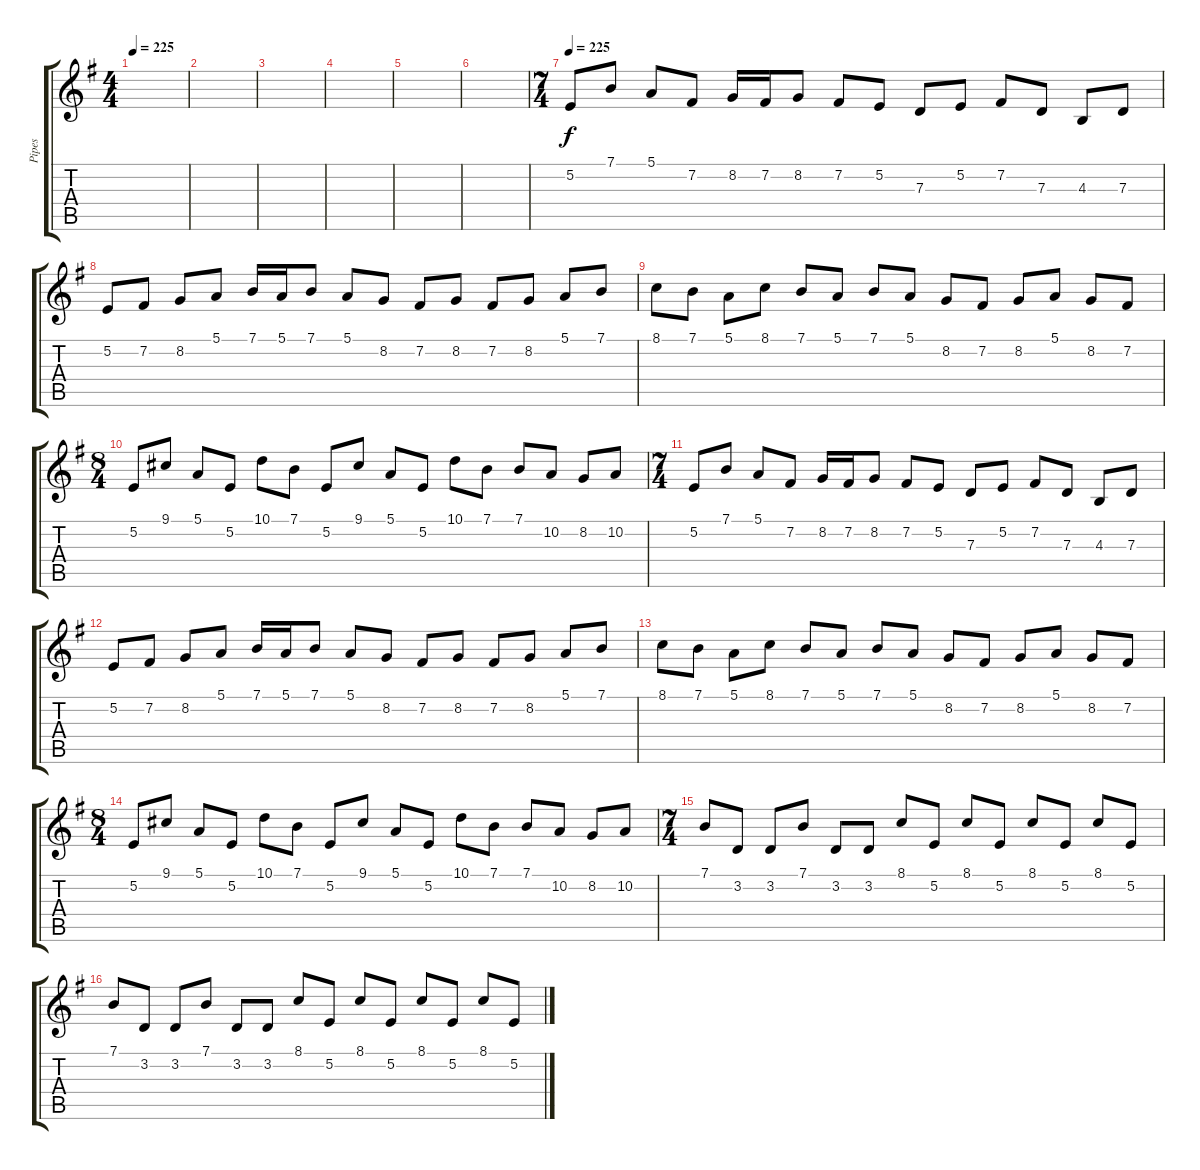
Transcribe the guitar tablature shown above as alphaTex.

\track ("Pipes" "Pipes") {instrument tangoaccordion}
\staff {score tabs}
\tuning (E4 B3 G3 D3 A2 E2) {hide}
\ts (4 4)
\tempo 225
\clef g2
\ks g
|
|
|
|
|
|
\ts (7 4)
\tempo 225
5.2.8 7.1.8 5.1.8 7.2.8 8.2.16 7.2.16 8.2.8 7.2.8 5.2.8 7.3.8 5.2.8 7.2.8 7.3.8 4.3.8 7.3.8 |
5.2.8 7.2.8 8.2.8 5.1.8 7.1.16 5.1.16 7.1.8 5.1.8 8.2.8 7.2.8 8.2.8 7.2.8 8.2.8 5.1.8 7.1.8 |
8.1.8 7.1.8 5.1.8 8.1.8 7.1.8 5.1.8 7.1.8 5.1.8 8.2.8 7.2.8 8.2.8 5.1.8 8.2.8 7.2.8 |
\ts (8 4)
5.2.8 9.1.8 5.1.8 5.2.8 10.1.8 7.1.8 5.2.8 9.1.8 5.1.8 5.2.8 10.1.8 7.1.8 7.1.8 10.2.8 8.2.8 10.2.8 |
\ts (7 4)
5.2.8 7.1.8 5.1.8 7.2.8 8.2.16 7.2.16 8.2.8 7.2.8 5.2.8 7.3.8 5.2.8 7.2.8 7.3.8 4.3.8 7.3.8 |
5.2.8 7.2.8 8.2.8 5.1.8 7.1.16 5.1.16 7.1.8 5.1.8 8.2.8 7.2.8 8.2.8 7.2.8 8.2.8 5.1.8 7.1.8 |
8.1.8 7.1.8 5.1.8 8.1.8 7.1.8 5.1.8 7.1.8 5.1.8 8.2.8 7.2.8 8.2.8 5.1.8 8.2.8 7.2.8 |
\ts (8 4)
5.2.8 9.1.8 5.1.8 5.2.8 10.1.8 7.1.8 5.2.8 9.1.8 5.1.8 5.2.8 10.1.8 7.1.8 7.1.8 10.2.8 8.2.8 10.2.8 |
\ts (7 4)
7.1.8 3.2.8 3.2.8 7.1.8 3.2.8 3.2.8 8.1.8 5.2.8 8.1.8 5.2.8 8.1.8 5.2.8 8.1.8 5.2.8 |
7.1.8 3.2.8 3.2.8 7.1.8 3.2.8 3.2.8 8.1.8 5.2.8 8.1.8 5.2.8 8.1.8 5.2.8 8.1.8 5.2.8
